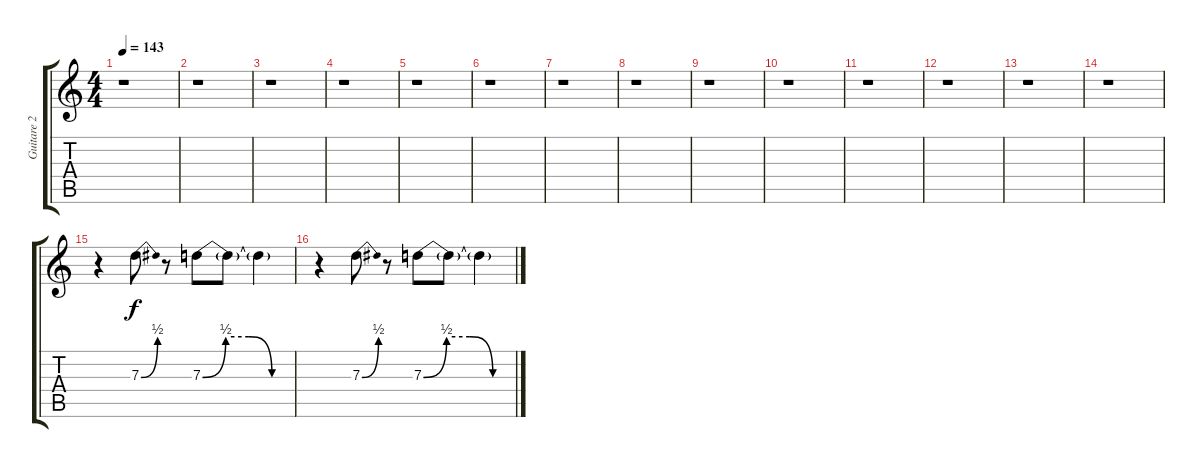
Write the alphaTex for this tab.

\track ("Guitare 2" "Guitare 2") {instrument distortionguitar}
\staff {score tabs}
\tuning (E4 B3 G3 D3 A2 E2) {hide}
\ts (4 4)
\tempo 143
\clef g2
\ks c
r.1{dy f} |
r.1 |
r.1 |
r.1 |
r.1 |
r.1 |
r.1 |
r.1 |
r.1 |
r.1 |
r.1 |
r.1 |
r.1 |
r.1 |
r.4 7.3{be (bend 0 0 60 2)}.8 r.8 7.3{be (custom 0 0 15 2 30 2 45 0 60 0)}.8 7.3{t}.8 7.3{t}.4 |
r.4 7.3{be (bend 0 0 60 2)}.8 r.8 7.3{be (custom 0 0 15 2 30 2 45 0 60 0)}.8 7.3{t}.8 7.3{t}.4
